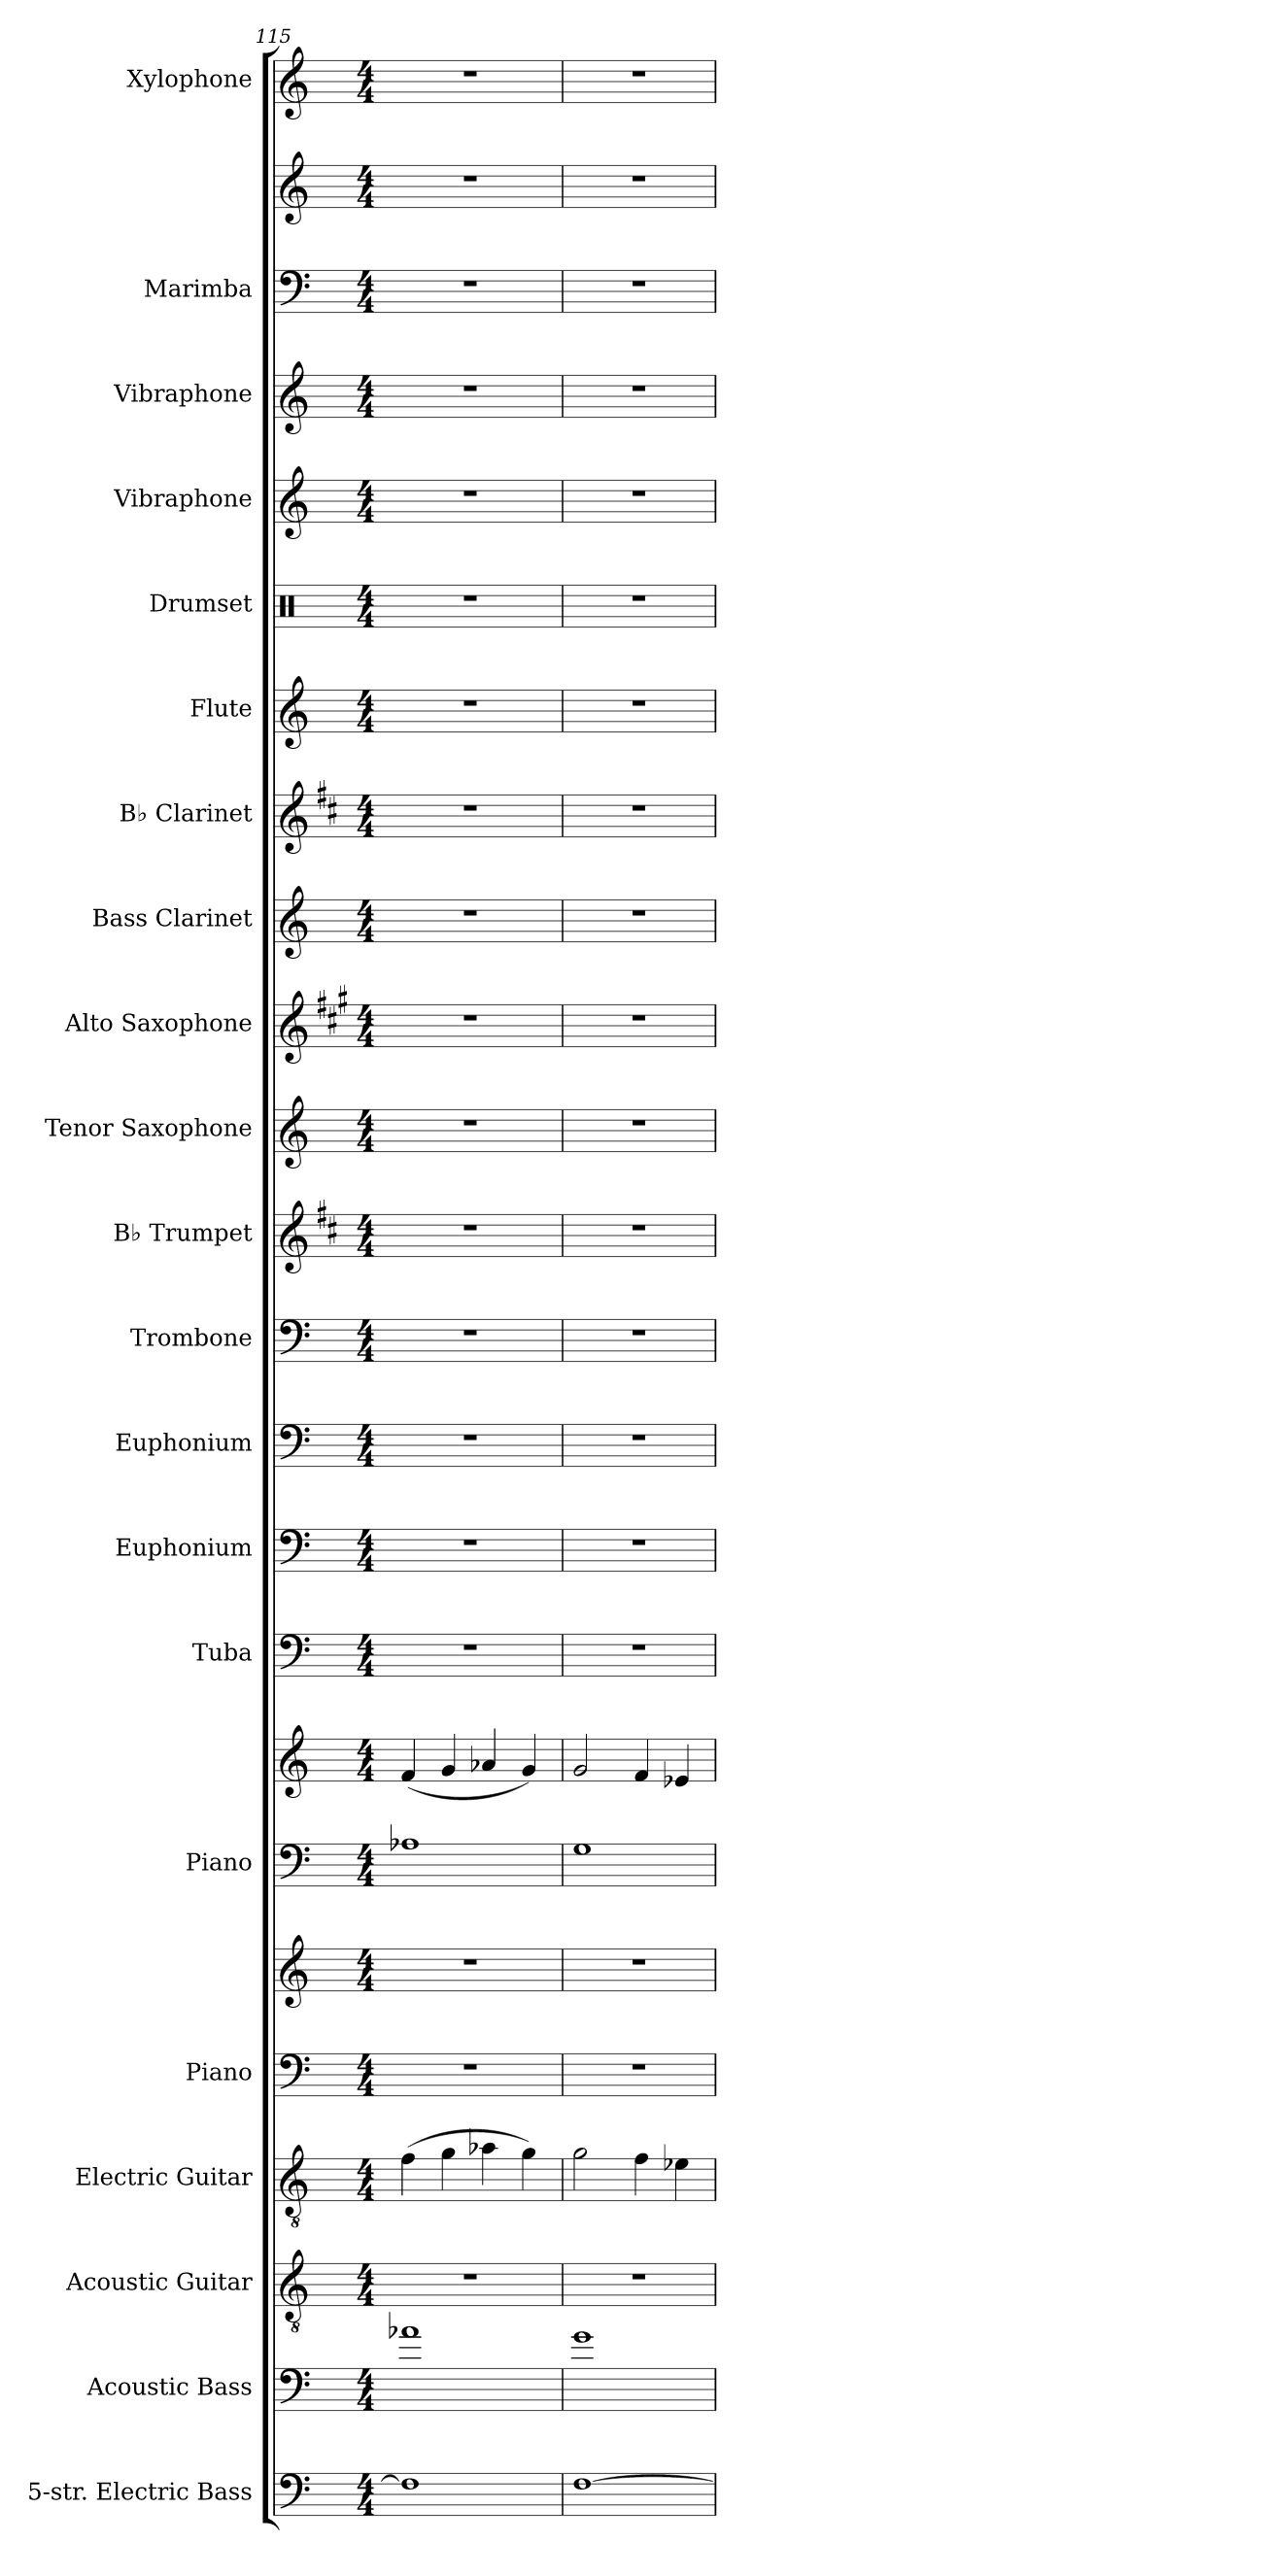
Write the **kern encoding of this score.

**kern	**kern	**kern	**kern	**kern	**kern	**kern	**kern	**kern	**kern	**kern	**kern	**kern	**kern	**kern	**kern	**kern	**kern	**kern	**kern	**kern	**kern	**kern	**kern
*part21	*part20	*part19	*part18	*part17	*part17	*part16	*part16	*part15	*part14	*part13	*part12	*part11	*part10	*part9	*part8	*part7	*part6	*part5	*part4	*part3	*part2	*part2	*part1
*staff24	*staff23	*staff22	*staff21	*staff20	*staff19	*staff18	*staff17	*staff16	*staff15	*staff14	*staff13	*staff12	*staff11	*staff10	*staff9	*staff8	*staff7	*staff6	*staff5	*staff4	*staff3	*staff2	*staff1
*I"5-str. Electric Bass	*I"Acoustic Bass	*I"Acoustic Guitar	*I"Electric Guitar	*I"Piano	*	*I"Piano	*	*I"Tuba	*I"Euphonium	*I"Euphonium	*I"Trombone	*I"B♭ Trumpet	*I"Tenor Saxophone	*I"Alto Saxophone	*I"Bass Clarinet	*I"B♭ Clarinet	*I"Flute	*I"Drumset	*I"Vibraphone	*I"Vibraphone	*I"Marimba	*	*I"Xylophone
*I'El. B.	*I'Bass	*I'Guit.	*I'El. Guit.	*I'Pno.	*	*I'Pno.	*	*I'Tba.	*I'Euph.	*I'Euph.	*I'Tbn.	*I'B♭ Tpt.	*I'T. Sax.	*I'A. Sax.	*I'B. Cl.	*I'B♭ Cl.	*I'Fl.	*I'Drs.	*I'Vib.	*I'Vib.	*I'Mrm.	*	*I'Xyl.
!!LO:PB:g=z
*clefF4	*clefF4	*clefGv2	*clefGv2	*clefF4	*clefG2	*clefF4	*clefG2	*clefF4	*clefF4	*clefF4	*clefF4	*clefG2	*clefG2	*clefG2	*clefG2	*clefG2	*clefG2	*clefX	*clefG2	*clefG2	*clefF4	*clefG2	*clefG2
*ITrd7c12	*ITrd7c12	*	*	*	*	*	*	*	*	*	*	*ITrd1c2	*ITrd8c14	*ITrd5c9	*ITrd8c14	*ITrd1c2	*	*	*	*	*	*	*ITrd-7c-12
*k[]	*k[]	*k[]	*k[]	*k[]	*k[]	*k[]	*k[]	*k[]	*k[]	*k[]	*k[]	*k[]	*k[]	*k[]	*k[]	*k[]	*k[]	*k[]	*k[]	*k[]	*k[]	*k[]	*k[]
*M4/4	*M4/4	*M4/4	*M4/4	*M4/4	*M4/4	*M4/4	*M4/4	*M4/4	*M4/4	*M4/4	*M4/4	*M4/4	*M4/4	*M4/4	*M4/4	*M4/4	*M4/4	*M4/4	*M4/4	*M4/4	*M4/4	*M4/4	*M4/4
=115	=115	=115	=115	=115	=115	=115	=115	=115	=115	=115	=115	=115	=115	=115	=115	=115	=115	=115	=115	=115	=115	=115	=115
1FF]	1A-X	1r	(4f\	1r	1r	1A-X	(4f/	1r	1r	1r	1r	1r	1r	1r	1r	1r	1r	1r	1r	1r	1r	1r	1r
.	.	.	4g\	.	.	.	4g/	.	.	.	.	.	.	.	.	.	.	.	.	.	.	.	.
.	.	.	4a-X\	.	.	.	4a-X/	.	.	.	.	.	.	.	.	.	.	.	.	.	.	.	.
.	.	.	4g\)	.	.	.	4g/)	.	.	.	.	.	.	.	.	.	.	.	.	.	.	.	.
=116	=116	=116	=116	=116	=116	=116	=116	=116	=116	=116	=116	=116	=116	=116	=116	=116	=116	=116	=116	=116	=116	=116	=116
[1FF	1G	1r	2g\	1r	1r	1G	2g/	1r	1r	1r	1r	1r	1r	1r	1r	1r	1r	1r	1r	1r	1r	1r	1r
.	.	.	4f\	.	.	.	4f/	.	.	.	.	.	.	.	.	.	.	.	.	.	.	.	.
.	.	.	4e-X\	.	.	.	4e-X/	.	.	.	.	.	.	.	.	.	.	.	.	.	.	.	.
=	=	=	=	=	=	=	=	=	=	=	=	=	=	=	=	=	=	=	=	=	=	=	=
*-	*-	*-	*-	*-	*-	*-	*-	*-	*-	*-	*-	*-	*-	*-	*-	*-	*-	*-	*-	*-	*-	*-	*-
